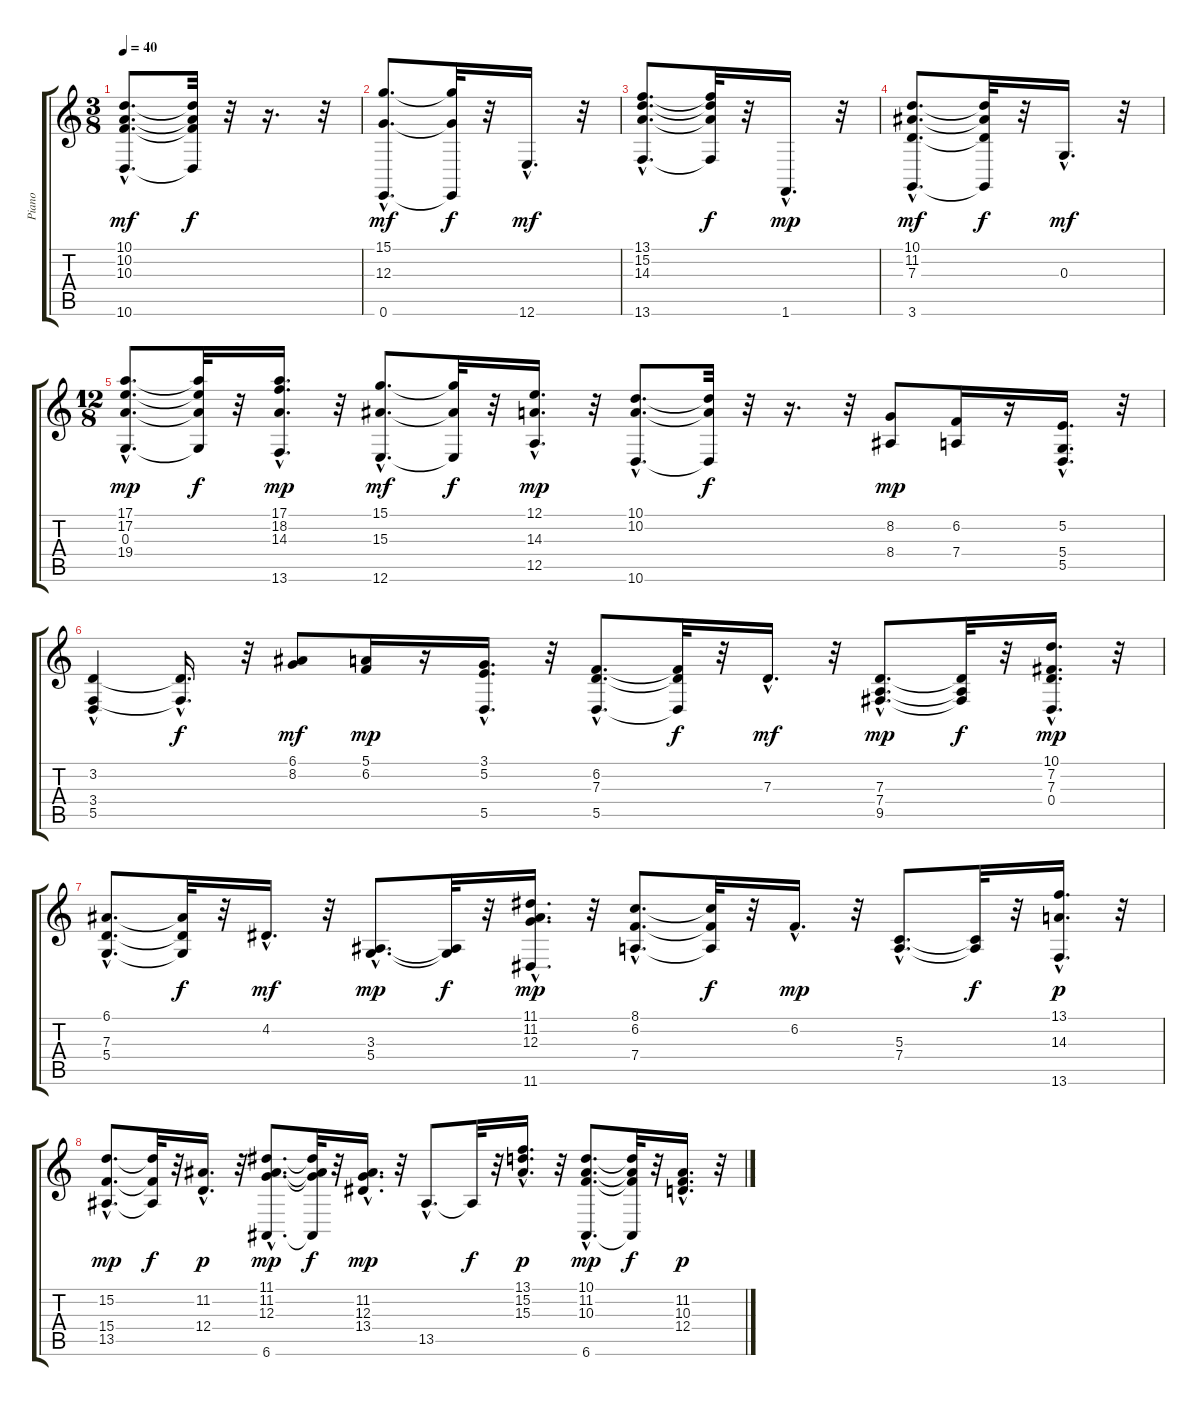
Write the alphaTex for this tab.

\track ("Piano" "Piano") {instrument acousticgrandpiano}
\staff {score tabs}
\tuning (E4 B3 G3 D3 A2 E2) {hide}
\ts (3 8)
\tempo 40
\clef g2
\ks c
(10.1{hac} 10.2{hac} 10.3{hac} 10.6{hac}).8{d dy mf} (10.1{t} 10.2{t} 10.3{t} 10.6{t}).32{dy f} r.32 r.16{d} r.32 |
(15.1{hac} 12.3{hac} 0.6{hac}).8{d dy mf} (15.1{t} 12.3{t} 0.6{t}).32{dy f} r.32 12.6{hac}.16{d dy mf} r.32 |
(13.1{hac} 15.2{hac} 14.3{hac} 13.6{hac}).8{d} (13.1{t} 15.2{t} 14.3{t} 13.6{t}).32{dy f} r.32 1.6{hac}.16{d dy mp} r.32 |
(10.1{hac} 11.2{hac} 7.3{hac} 3.6{hac}).8{d dy mf} (10.1{t} 11.2{t} 7.3{t} 3.6{t}).32{dy f} r.32 0.3{hac}.16{d dy mf} r.32 |
\ts (12 8)
(17.1{hac} 17.2{hac} 0.3{hac} 19.4{hac}).8{d dy mp} (17.1{t} 17.2{t} 0.3{t} 19.4{t}).32{dy f} r.32 (17.1{hac} 18.2{hac} 14.3{hac} 13.6{hac}).16{d dy mp} r.32 (15.1{hac} 15.3{hac} 12.6{hac}).8{d dy mf} (15.1{t} 15.3{t} 12.6{t}).32{dy f} r.32 (12.1{hac} 14.3{hac} 12.5{hac}).16{d dy mp} r.32 (10.1{hac} 10.2{hac} 10.6{hac}).8{d} (10.1{t} 10.2{t} 10.6{t}).32{dy f} r.32 r.16{d} r.32 (8.2 8.4).8{dy mp} (6.2 7.4).16 r.16 (5.2 5.4 5.5{hac}).16{d} r.32 |
(3.2 3.4 5.5{hac}).4 (3.2{hac t} 3.4{hac t}).16{d dy f} r.32 (6.1 8.2).8{dy mf} (5.1 6.2).16{dy mp} r.16 (3.1 5.2 5.5{hac}).16{d} r.32 (6.2{hac} 7.3{hac} 5.5{hac}).8{d} (6.2{t} 7.3{t} 5.5{t}).32{dy f} r.32 7.3{hac}.16{d dy mf} r.32 (7.3{hac} 7.4{hac} 9.5{hac}).8{d dy mp} (7.3{t} 7.4{t} 9.5{t}).32{dy f} r.32 (10.1{hac} 7.2{hac} 7.3{hac} 0.4{hac}).16{d dy mp} r.32 |
(6.1{hac} 7.3{hac} 5.4{hac}).8{d} (6.1{t} 7.3{t} 5.4{t}).32{dy f} r.32 4.2{hac}.16{d dy mf} r.32 (3.3{hac} 5.4{hac}).8{d dy mp} (3.3{t} 5.4{t}).32{dy f} r.32 (11.1{hac} 11.2{hac} 12.3{hac} 11.6{hac}).16{d dy mp} r.32 (8.1{hac} 6.2{hac} 7.4{hac}).8{d} (8.1{t} 6.2{t} 7.4{t}).32{dy f} r.32 6.2{hac}.16{d dy mp} r.32 (5.3{hac} 7.4{hac}).8{d} (5.3{t} 7.4{t}).32{dy f} r.32 (13.1{hac} 14.3{hac} 13.6{hac}).16{d dy p} r.32 |
(15.2{hac} 15.4{hac} 13.5{hac}).8{d dy mp} (15.2{t} 15.4{t} 13.5{t}).32{dy f} r.32 (11.2{hac} 12.4{hac}).16{d dy p} r.32 (11.1{hac} 11.2{hac} 12.3{hac} 6.6{hac}).8{d dy mp} (11.1{t} 11.2{t} 12.3{t} 6.6{t}).32{dy f} r.32 (11.2{hac} 12.3{hac} 13.4{hac}).16{d dy mp} r.32 13.5{hac}.8{d} 13.5{t}.32{dy f} r.32 (13.1{hac} 15.2{hac} 15.3{hac}).16{d dy p} r.32 (10.1{hac} 11.2{hac} 10.3{hac} 6.6{hac}).8{d dy mp} (10.1{t} 11.2{t} 10.3{t} 6.6{t}).32{dy f} r.32 (11.2{hac} 10.3{hac} 12.4{hac}).16{d dy p} r.32
